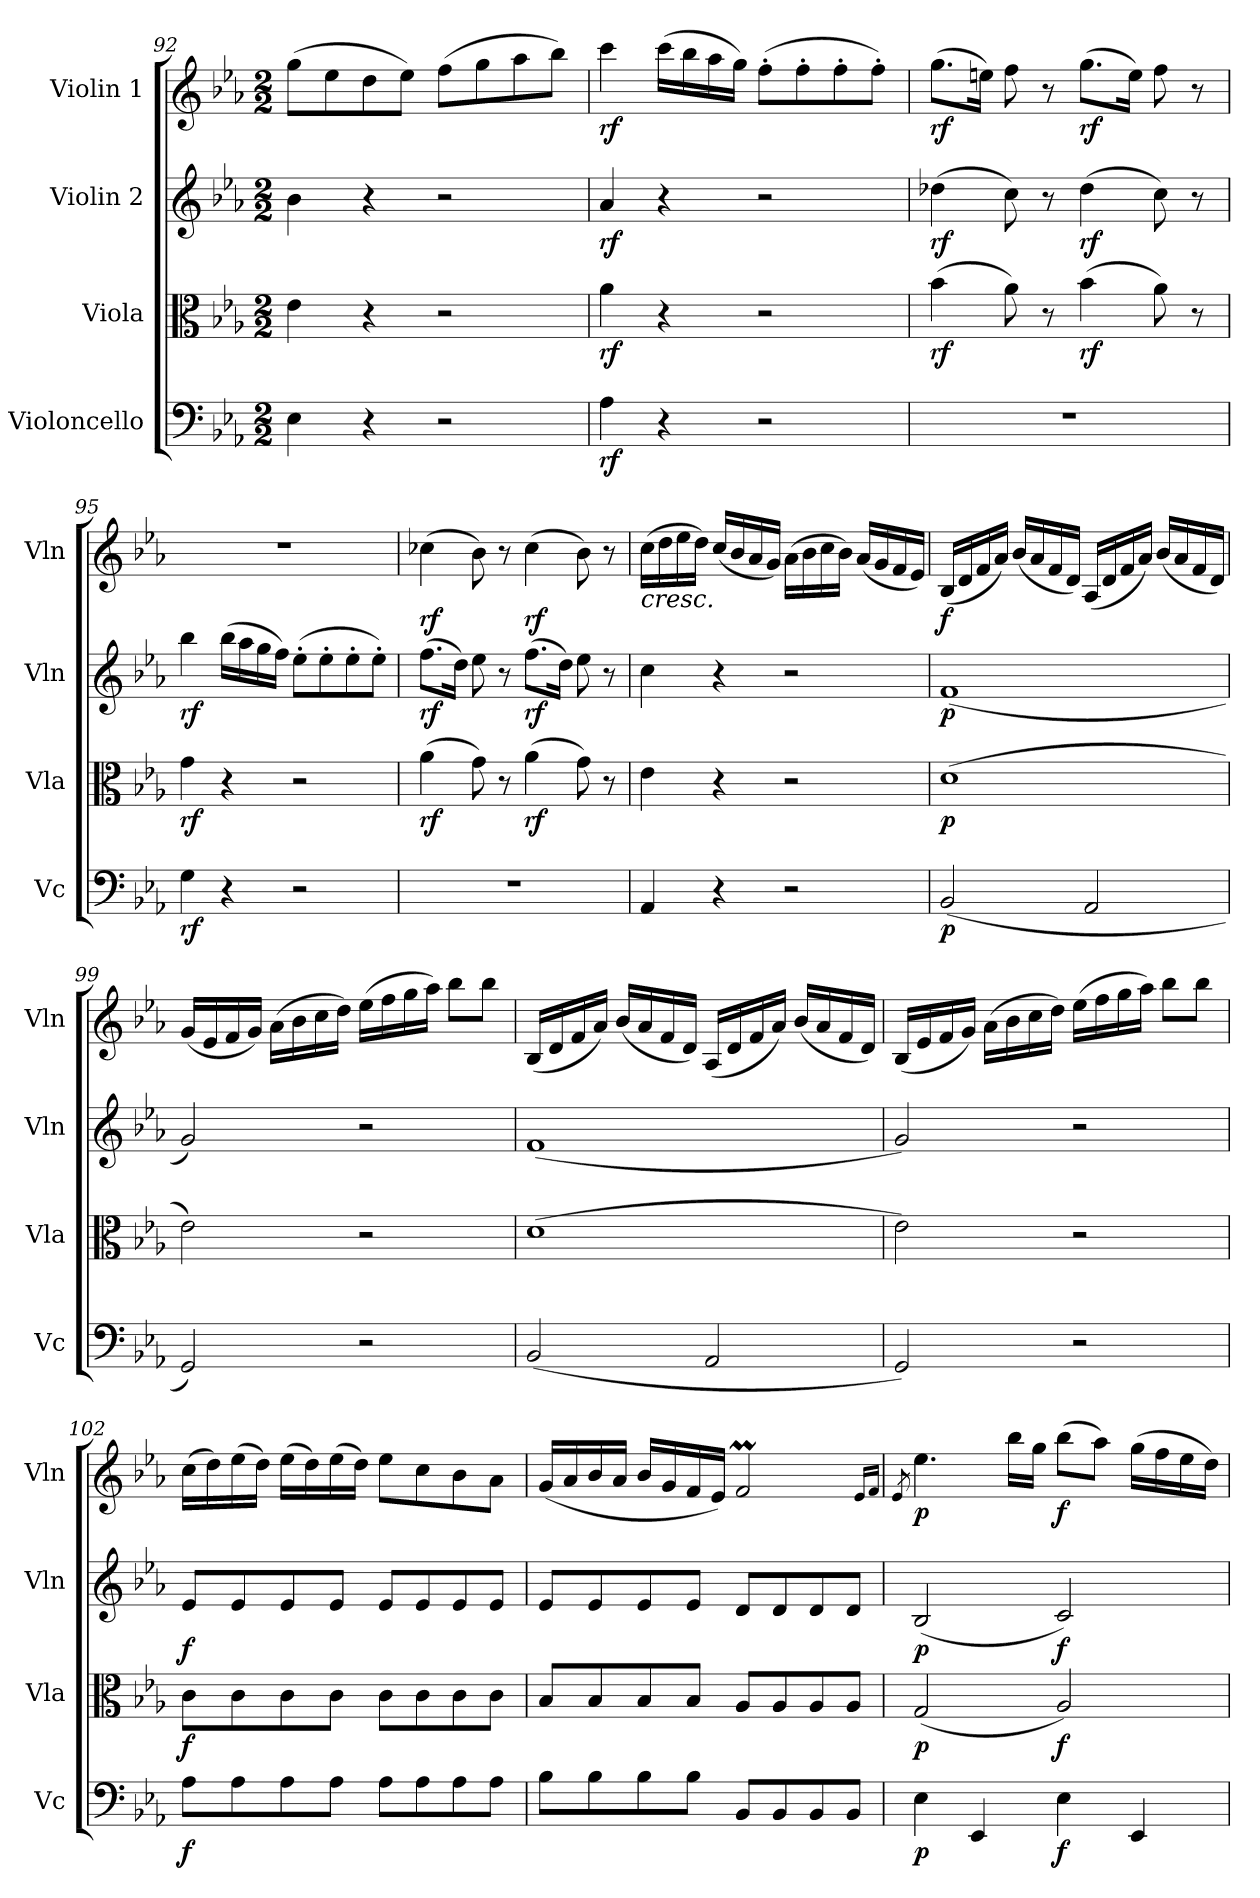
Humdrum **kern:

**kern	**dynam	**kern	**dynam	**kern	**dynam	**kern	**dynam
*part4	*part4	*part3	*part3	*part2	*part2	*part1	*part1
*staff4	*staff4	*staff3	*staff3	*staff2	*staff2	*staff1	*staff1
*I"Violoncello	*	*I"Viola	*	*I"Violin 2	*	*I"Violin 1	*
*I'Vc	*	*I'Vla	*	*I'Vln	*	*I'Vln	*
*clefF4	*	*clefC3	*	*clefG2	*	*clefG2	*
*k[b-e-a-]	*	*k[b-e-a-]	*	*k[b-e-a-]	*	*k[b-e-a-]	*
*M2/2	*	*M2/2	*	*M2/2	*	*M2/2	*
=92	=92	=92	=92	=92	=92	=92	=92
4E-\	.	4e-\	.	4b-\	.	(8gg\L	.
.	.	.	.	.	.	8ee-\	.
4r	.	4r	.	4r	.	8dd\	.
.	.	.	.	.	.	8ee-\J)	.
2r	.	2r	.	2r	.	(8ff\L	.
.	.	.	.	.	.	8gg\	.
.	.	.	.	.	.	8aa-\	.
.	.	.	.	.	.	8bb-\J)	.
!!LO:LB:g=z
=93	=93	=93	=93	=93	=93	=93	=93
!	!LO:DY:b	!	!LO:DY:b	!	!LO:DY:b	!	!LO:DY:b
4A-\	rf	4a-\	rf	4a-/	rf	4ccc\	rf
4r	.	4r	.	4r	.	(16ccc\LL	.
.	.	.	.	.	.	16bb-\	.
.	.	.	.	.	.	16aa-\	.
.	.	.	.	.	.	16gg\JJ)	.
2r	.	2r	.	2r	.	(8ff'\L	.
.	.	.	.	.	.	8ff'\	.
.	.	.	.	.	.	8ff'\	.
.	.	.	.	.	.	8ff'\J)	.
=94	=94	=94	=94	=94	=94	=94	=94
!	!	!	!LO:DY:b	!	!LO:DY:b	!	!LO:DY:b
1r	.	(4b-\	rf	(4dd-X\	rf	(8.gg\L	rf
.	.	.	.	.	.	16een\Jk)	.
.	.	8a-\)	.	8cc\)	.	8ff\	.
.	.	8r	.	8r	.	8r	.
!	!	!	!LO:DY:b	!	!LO:DY:b	!	!LO:DY:b
.	.	(4b-\	rf	(4dd-\	rf	(8.gg\L	rf
.	.	.	.	.	.	16ee\Jk)	.
.	.	8a-\)	.	8cc\)	.	8ff\	.
.	.	8r	.	8r	.	8r	.
=95	=95	=95	=95	=95	=95	=95	=95
!	!LO:DY:b	!	!LO:DY:b	!	!LO:DY:b	!	!
4G\	rf	4g\	rf	4bb-\	rf	1r	.
4r	.	4r	.	(16bb-\LL	.	.	.
.	.	.	.	16aa-\	.	.	.
.	.	.	.	16gg\	.	.	.
.	.	.	.	16ff\JJ)	.	.	.
2r	.	2r	.	(8ee-'\L	.	.	.
.	.	.	.	8ee-'\	.	.	.
.	.	.	.	8ee-'\	.	.	.
.	.	.	.	8ee-'\J)	.	.	.
!!LO:LB:g=z
=96	=96	=96	=96	=96	=96	=96	=96
!	!	!	!LO:DY:b	!	!LO:DY:b	!	!LO:DY:b
1r	.	(4a-\	rf	(8.ff\L	rf	(4cc-X\	rf
.	.	.	.	16dd\Jk)	.	.	.
.	.	8g\)	.	8ee-\	.	8b-\)	.
.	.	8r	.	8r	.	8r	.
!	!	!	!LO:DY:b	!	!LO:DY:b	!	!LO:DY:b
.	.	(4a-\	rf	(8.ff\L	rf	(4cc-\	rf
.	.	.	.	16dd\Jk)	.	.	.
.	.	8g\)	.	8ee-\	.	8b-\)	.
.	.	8r	.	8r	.	8r	.
=97	=97	=97	=97	=97	=97	=97	=97
!	!	!	!	!	!	!LO:TX:b:i:t=cresc.	!
4AA-/	.	4e-\	.	4cc\	.	(16cc\LL	.
.	.	.	.	.	.	16dd\	.
.	.	.	.	.	.	16ee-\	.
.	.	.	.	.	.	16dd\JJ)	.
4r	.	4r	.	4r	.	(16cc/LL	.
.	.	.	.	.	.	16b-/	.
.	.	.	.	.	.	16a-/	.
.	.	.	.	.	.	16g/JJ)	.
2r	.	2r	.	2r	.	(16a-\LL	.
.	.	.	.	.	.	16b-\	.
.	.	.	.	.	.	16cc\	.
.	.	.	.	.	.	16b-\JJ)	.
.	.	.	.	.	.	(16a-/LL	.
.	.	.	.	.	.	16g/	.
.	.	.	.	.	.	16f/	.
.	.	.	.	.	.	16e-/JJ)	.
=98	=98	=98	=98	=98	=98	=98	=98
!	!LO:DY:b	!	!LO:DY:b	!	!LO:DY:b	!	!LO:DY:b
(2BB-/	p	(1d	p	(1f	p	(16B-/LL	f
.	.	.	.	.	.	16d/	.
.	.	.	.	.	.	16f/	.
.	.	.	.	.	.	16a-/JJ)	.
.	.	.	.	.	.	(16b-/LL	.
.	.	.	.	.	.	16a-/	.
.	.	.	.	.	.	16f/	.
.	.	.	.	.	.	16d/JJ)	.
2AA-/	.	.	.	.	.	(16A-/LL	.
.	.	.	.	.	.	16d/	.
.	.	.	.	.	.	16f/	.
.	.	.	.	.	.	16a-/JJ)	.
.	.	.	.	.	.	(16b-/LL	.
.	.	.	.	.	.	16a-/	.
.	.	.	.	.	.	16f/	.
.	.	.	.	.	.	16d/JJ)	.
!!LO:PB:g=z
=99	=99	=99	=99	=99	=99	=99	=99
2GG/)	.	2e-\)	.	2g/)	.	(16g/LL	.
.	.	.	.	.	.	16e-/	.
.	.	.	.	.	.	16f/	.
.	.	.	.	.	.	16g/JJ)	.
.	.	.	.	.	.	(16a-\LL	.
.	.	.	.	.	.	16b-\	.
.	.	.	.	.	.	16cc\	.
.	.	.	.	.	.	16dd\JJ)	.
2r	.	2r	.	2r	.	(16ee-\LL	.
.	.	.	.	.	.	16ff\	.
.	.	.	.	.	.	16gg\	.
.	.	.	.	.	.	16aa-\JJ)	.
.	.	.	.	.	.	8bb-\L	.
.	.	.	.	.	.	8bb-\J	.
=100	=100	=100	=100	=100	=100	=100	=100
(2BB-/	.	(1d	.	(1f	.	(16B-/LL	.
.	.	.	.	.	.	16d/	.
.	.	.	.	.	.	16f/	.
.	.	.	.	.	.	16a-/JJ)	.
.	.	.	.	.	.	(16b-/LL	.
.	.	.	.	.	.	16a-/	.
.	.	.	.	.	.	16f/	.
.	.	.	.	.	.	16d/JJ)	.
2AA-/	.	.	.	.	.	(16A-/LL	.
.	.	.	.	.	.	16d/	.
.	.	.	.	.	.	16f/	.
.	.	.	.	.	.	16a-/JJ)	.
.	.	.	.	.	.	(16b-/LL	.
.	.	.	.	.	.	16a-/	.
.	.	.	.	.	.	16f/	.
.	.	.	.	.	.	16d/JJ)	.
!!LO:LB:g=z
=101	=101	=101	=101	=101	=101	=101	=101
2GG/)	.	2e-\)	.	2g/)	.	(16B-/LL	.
.	.	.	.	.	.	16e-/	.
.	.	.	.	.	.	16f/	.
.	.	.	.	.	.	16g/JJ)	.
.	.	.	.	.	.	(16a-\LL	.
.	.	.	.	.	.	16b-\	.
.	.	.	.	.	.	16cc\	.
.	.	.	.	.	.	16dd\JJ)	.
2r	.	2r	.	2r	.	(16ee-\LL	.
.	.	.	.	.	.	16ff\	.
.	.	.	.	.	.	16gg\	.
.	.	.	.	.	.	16aa-\JJ)	.
.	.	.	.	.	.	8bb-\L	.
.	.	.	.	.	.	8bb-\J	.
=102	=102	=102	=102	=102	=102	=102	=102
!	!LO:DY:b	!	!LO:DY:b	!	!LO:DY:b	!	!
8A-\L	f	8c\L	f	8e-/L	f	(16cc\LL	.
.	.	.	.	.	.	16dd\)	.
8A-\	.	8c\	.	8e-/	.	(16ee-\	.
.	.	.	.	.	.	16dd\JJ)	.
8A-\	.	8c\	.	8e-/	.	(16ee-\LL	.
.	.	.	.	.	.	16dd\)	.
8A-\J	.	8c\J	.	8e-/J	.	(16ee-\	.
.	.	.	.	.	.	16dd\JJ)	.
8A-\L	.	8c\L	.	8e-/L	.	8ee-\L	.
8A-\	.	8c\	.	8e-/	.	8cc\	.
8A-\	.	8c\	.	8e-/	.	8b-\	.
8A-\J	.	8c\J	.	8e-/J	.	8a-\J	.
=103	=103	=103	=103	=103	=103	=103	=103
8B-\L	.	8B-/L	.	8e-/L	.	(16g/LL	.
.	.	.	.	.	.	16a-/	.
8B-\	.	8B-/	.	8e-/	.	16b-/	.
.	.	.	.	.	.	16a-/JJ	.
8B-\	.	8B-/	.	8e-/	.	16b-/LL	.
.	.	.	.	.	.	16g/	.
8B-\J	.	8B-/J	.	8e-/J	.	16f/	.
.	.	.	.	.	.	16e-/JJ)	.
8BB-/L	.	8A-/L	.	8d/L	.	2fM/	.
8BB-/	.	8A-/	.	8d/	.	.	.
8BB-/	.	8A-/	.	8d/	.	.	.
8BB-/J	.	8A-/J	.	8d/J	.	.	.
.	.	.	.	.	.	16qe-/LL	.
.	.	.	.	.	.	16qf/JJ	.
!!LO:LB:g=z
=104	=104	=104	=104	=104	=104	=104	=104
.	.	.	.	.	.	8qe-/	.
!	!LO:DY:b	!	!LO:DY:b	!	!LO:DY:b	!	!LO:DY:b
4E-\	p	(2G/	p	(2B-/	p	4.ee-\	p
4EE-/	.	.	.	.	.	.	.
.	.	.	.	.	.	16bb-\LL	.
.	.	.	.	.	.	16gg\JJ	.
!	!LO:DY:b	!	!LO:DY:b	!	!LO:DY:b	!	!LO:DY:b
4E-\	f	2A-/)	f	2c/)	f	(8bb-\L	f
.	.	.	.	.	.	8aa-\J)	.
4EE-/	.	.	.	.	.	(16gg\LL	.
.	.	.	.	.	.	16ff\	.
.	.	.	.	.	.	16ee-\	.
.	.	.	.	.	.	16dd\JJ)	.
=	=	=	=	=	=	=	=
*-	*-	*-	*-	*-	*-	*-	*-
